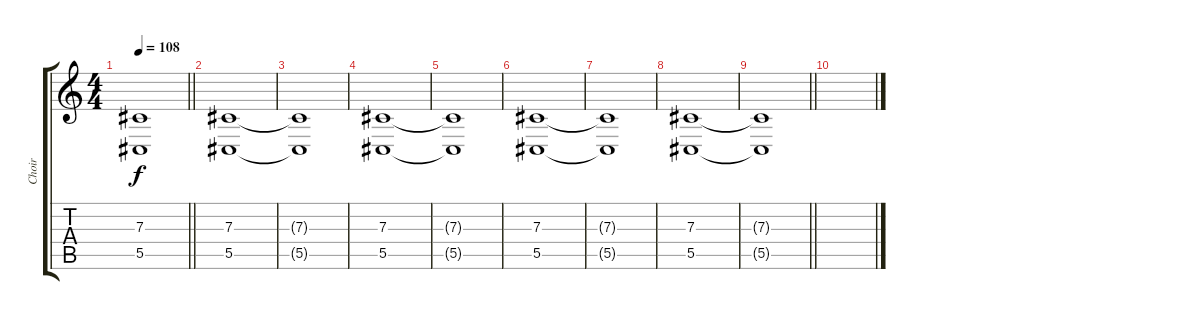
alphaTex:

\track ("Choir" "Choir") {instrument choiraahs}
\staff {score tabs}
\tuning (Eb4 Bb3 Gb3 Db3 Ab2 Db2) {hide}
\ts (4 4)
\tempo 108
\clef g2
\barLineRight lightlight
\ks c
(7.3{t} 5.5{t}).1{dy f} |
\section ("" "")
(7.3 5.5).1 |
(7.3{t} 5.5{t}).1 |
(7.3 5.5).1 |
(7.3{t} 5.5{t}).1 |
(7.3 5.5).1 |
(7.3{t} 5.5{t}).1 |
(7.3 5.5).1 |
\barLineRight lightlight
(7.3{t} 5.5{t}).1 |
\section ("" "")
